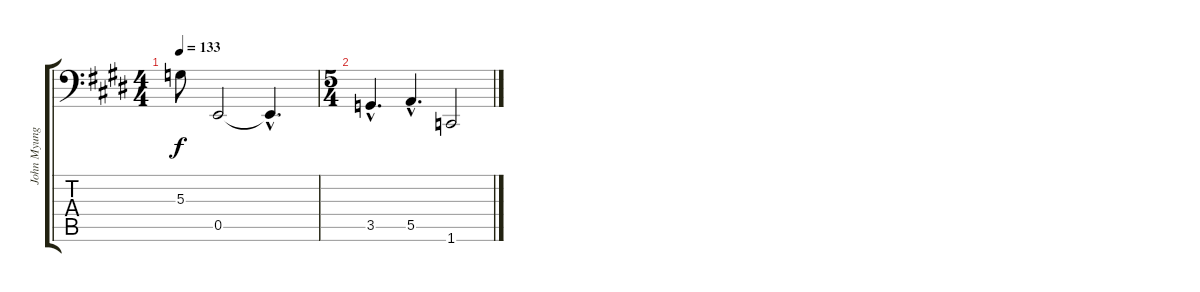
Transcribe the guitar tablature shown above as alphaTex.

\track ("John Myung" "John Myung") {instrument electricbassfinger}
\staff {score tabs}
\tuning (C3 G2 D2 A1 E1 B0) {hide}
\ts (4 4)
\tempo 133
\clef f4
\ks e
5.3.8{dy f} 0.5.2 0.5{hac t}.4{d} |
\ts (5 4)
3.5{hac}.4{d} 5.5{hac}.4{d} 1.6.2
